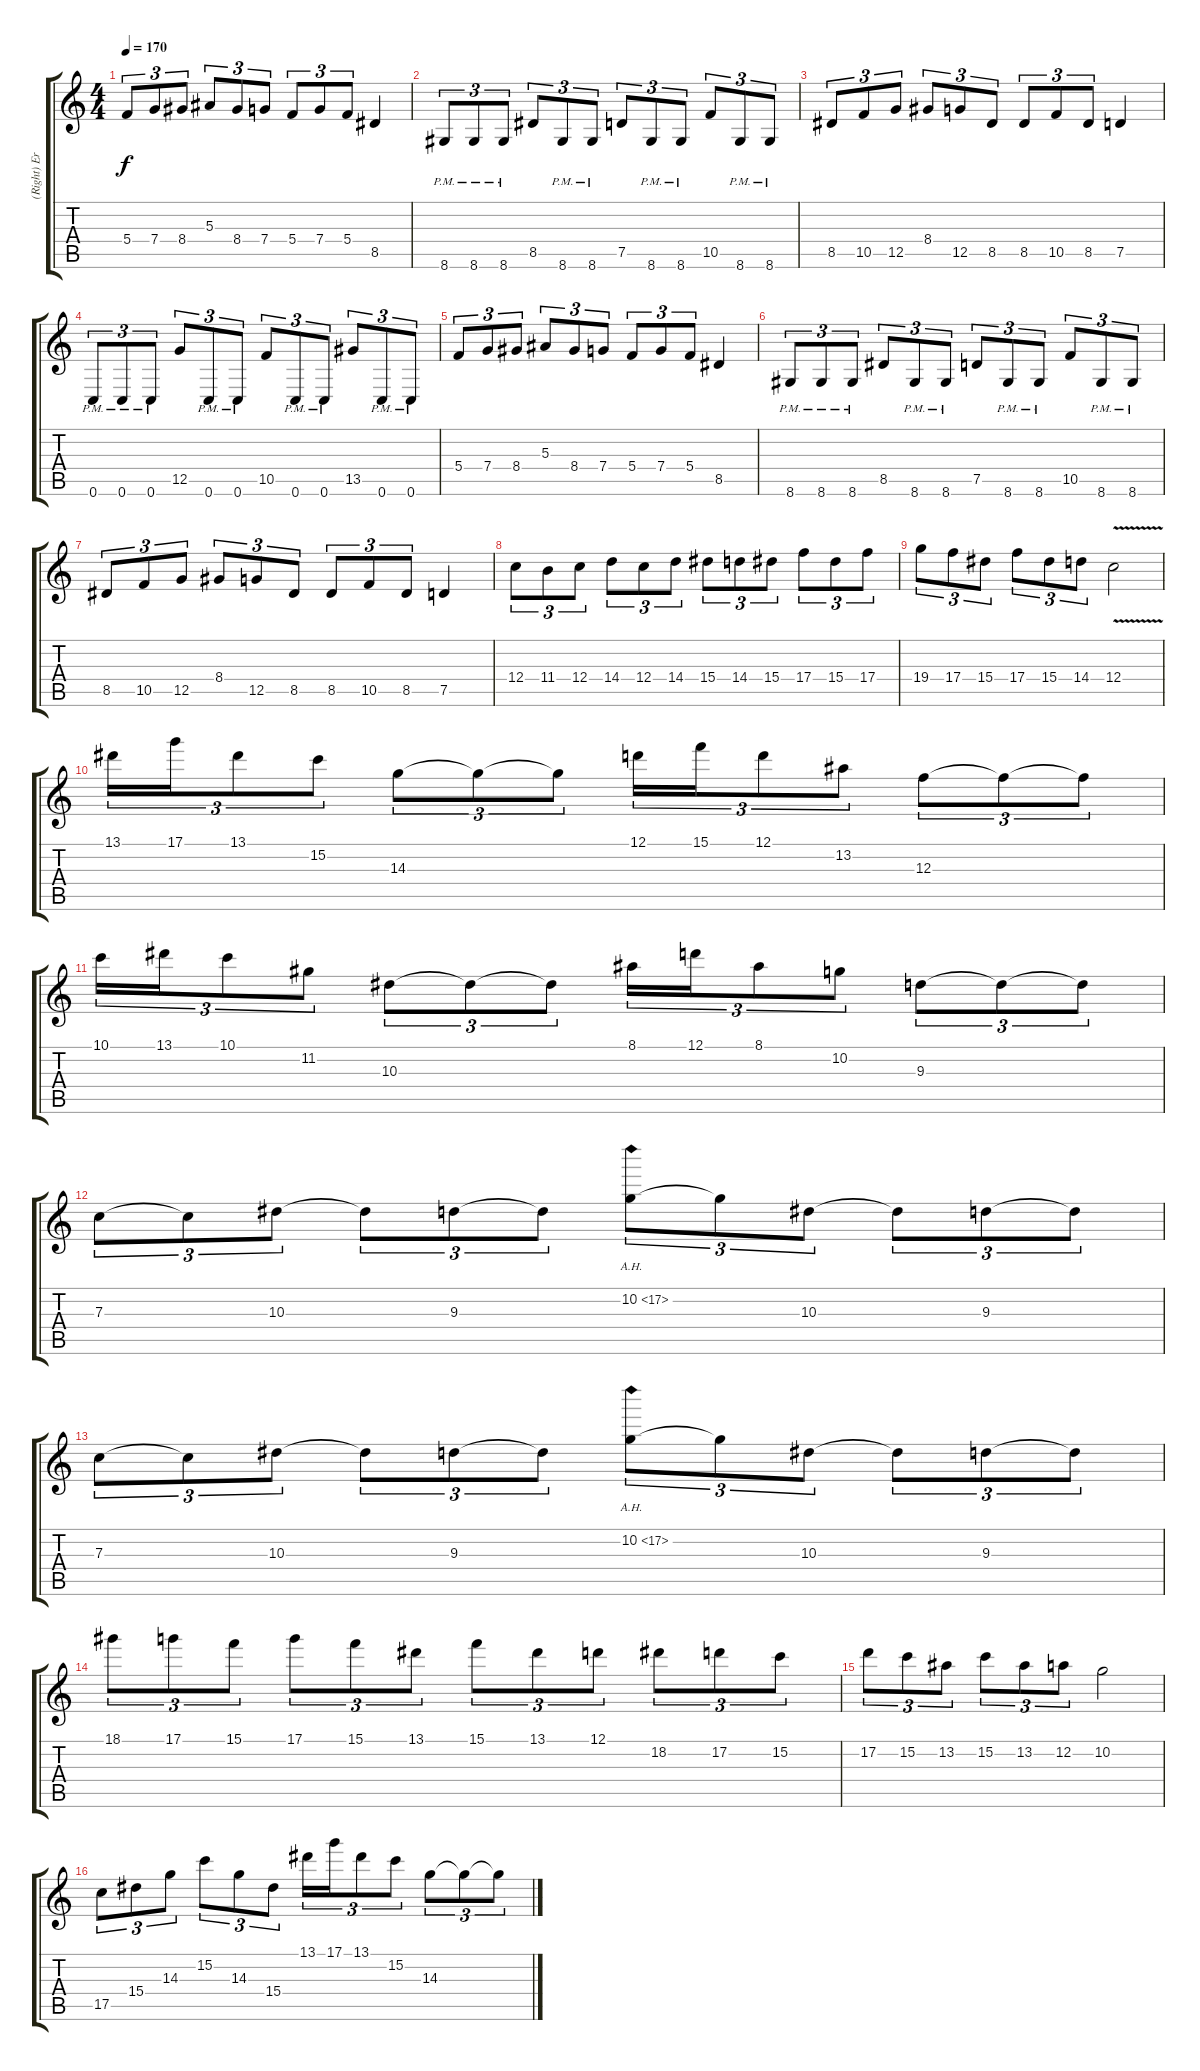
\track ("(Right) Ernie" "(Right) Er") {instrument distortionguitar}
\staff {score tabs}
\tuning (D4 A3 F3 C3 G2 C2) {hide}
\ts (4 4)
\tempo 170
\clef g2
\ks c
5.4.8{tu (3 2) dy f} 7.4.8{tu (3 2)} 8.4.8{tu (3 2)} 5.3.8{tu (3 2)} 8.4.8{tu (3 2)} 7.4.8{tu (3 2)} 5.4.8{tu (3 2)} 7.4.8{tu (3 2)} 5.4.8{tu (3 2)} 8.5.4 |
8.6{pm}.8{tu (3 2)} 8.6{pm}.8{tu (3 2)} 8.6{pm}.8{tu (3 2)} 8.5.8{tu (3 2)} 8.6{pm}.8{tu (3 2)} 8.6{pm}.8{tu (3 2)} 7.5.8{tu (3 2)} 8.6{pm}.8{tu (3 2)} 8.6{pm}.8{tu (3 2)} 10.5.8{tu (3 2)} 8.6{pm}.8{tu (3 2)} 8.6{pm}.8{tu (3 2)} |
8.5.8{tu (3 2)} 10.5.8{tu (3 2)} 12.5.8{tu (3 2)} 8.4.8{tu (3 2)} 12.5.8{tu (3 2)} 8.5.8{tu (3 2)} 8.5.8{tu (3 2)} 10.5.8{tu (3 2)} 8.5.8{tu (3 2)} 7.5.4 |
0.6{pm}.8{tu (3 2)} 0.6{pm}.8{tu (3 2)} 0.6{pm}.8{tu (3 2)} 12.5.8{tu (3 2)} 0.6{pm}.8{tu (3 2)} 0.6{pm}.8{tu (3 2)} 10.5.8{tu (3 2)} 0.6{pm}.8{tu (3 2)} 0.6{pm}.8{tu (3 2)} 13.5.8{tu (3 2)} 0.6{pm}.8{tu (3 2)} 0.6{pm}.8{tu (3 2)} |
5.4.8{tu (3 2)} 7.4.8{tu (3 2)} 8.4.8{tu (3 2)} 5.3.8{tu (3 2)} 8.4.8{tu (3 2)} 7.4.8{tu (3 2)} 5.4.8{tu (3 2)} 7.4.8{tu (3 2)} 5.4.8{tu (3 2)} 8.5.4 |
8.6{pm}.8{tu (3 2)} 8.6{pm}.8{tu (3 2)} 8.6{pm}.8{tu (3 2)} 8.5.8{tu (3 2)} 8.6{pm}.8{tu (3 2)} 8.6{pm}.8{tu (3 2)} 7.5.8{tu (3 2)} 8.6{pm}.8{tu (3 2)} 8.6{pm}.8{tu (3 2)} 10.5.8{tu (3 2)} 8.6{pm}.8{tu (3 2)} 8.6{pm}.8{tu (3 2)} |
8.5.8{tu (3 2)} 10.5.8{tu (3 2)} 12.5.8{tu (3 2)} 8.4.8{tu (3 2)} 12.5.8{tu (3 2)} 8.5.8{tu (3 2)} 8.5.8{tu (3 2)} 10.5.8{tu (3 2)} 8.5.8{tu (3 2)} 7.5.4 |
12.4.8{tu (3 2) volume 16 balance 8 instrument distortionguitar} 11.4.8{tu (3 2)} 12.4.8{tu (3 2)} 14.4.8{tu (3 2)} 12.4.8{tu (3 2)} 14.4.8{tu (3 2)} 15.4.8{tu (3 2)} 14.4.8{tu (3 2)} 15.4.8{tu (3 2)} 17.4.8{tu (3 2)} 15.4.8{tu (3 2)} 17.4.8{tu (3 2)} |
19.4.8{tu (3 2)} 17.4.8{tu (3 2)} 15.4.8{tu (3 2)} 17.4.8{tu (3 2)} 15.4.8{tu (3 2)} 14.4.8{tu (3 2)} 12.4{v}.2 |
13.1.16{tu (3 2)} 17.1.16{tu (3 2)} 13.1.8{tu (3 2)} 15.2.8{tu (3 2)} 14.3.8{tu (3 2)} 14.3{t}.8{tu (3 2)} 14.3{t}.8{tu (3 2)} 12.1.16{tu (3 2)} 15.1.16{tu (3 2)} 12.1.8{tu (3 2)} 13.2.8{tu (3 2)} 12.3.8{tu (3 2)} 12.3{t}.8{tu (3 2)} 12.3{t}.8{tu (3 2)} |
10.1.16{tu (3 2)} 13.1.16{tu (3 2)} 10.1.8{tu (3 2)} 11.2.8{tu (3 2)} 10.3.8{tu (3 2)} 10.3{t}.8{tu (3 2)} 10.3{t}.8{tu (3 2)} 8.1.16{tu (3 2)} 12.1.16{tu (3 2)} 8.1.8{tu (3 2)} 10.2.8{tu (3 2)} 9.3.8{tu (3 2)} 9.3{t}.8{tu (3 2)} 9.3{t}.8{tu (3 2)} |
7.3.8{tu (3 2)} 7.3{t}.8{tu (3 2)} 10.3.8{tu (3 2)} 10.3{t}.8{tu (3 2)} 9.3.8{tu (3 2)} 9.3{t}.8{tu (3 2)} 10.2{ah 7}.8{tu (3 2)} 10.2{t}.8{tu (3 2)} 10.3.8{tu (3 2)} 10.3{t}.8{tu (3 2)} 9.3.8{tu (3 2)} 9.3{t}.8{tu (3 2)} |
7.3.8{tu (3 2)} 7.3{t}.8{tu (3 2)} 10.3.8{tu (3 2)} 10.3{t}.8{tu (3 2)} 9.3.8{tu (3 2)} 9.3{t}.8{tu (3 2)} 10.2{ah 7}.8{tu (3 2)} 10.2{t}.8{tu (3 2)} 10.3.8{tu (3 2)} 10.3{t}.8{tu (3 2)} 9.3.8{tu (3 2)} 9.3{t}.8{tu (3 2)} |
18.1.8{tu (3 2)} 17.1.8{tu (3 2)} 15.1.8{tu (3 2)} 17.1.8{tu (3 2)} 15.1.8{tu (3 2)} 13.1.8{tu (3 2)} 15.1.8{tu (3 2)} 13.1.8{tu (3 2)} 12.1.8{tu (3 2)} 18.2.8{tu (3 2)} 17.2.8{tu (3 2)} 15.2.8{tu (3 2)} |
17.2.8{tu (3 2)} 15.2.8{tu (3 2)} 13.2.8{tu (3 2)} 15.2.8{tu (3 2)} 13.2.8{tu (3 2)} 12.2.8{tu (3 2)} 10.2.2 |
17.5.8{tu (3 2)} 15.4.8{tu (3 2)} 14.3.8{tu (3 2)} 15.2.8{tu (3 2)} 14.3.8{tu (3 2)} 15.4.8{tu (3 2)} 13.1.16{tu (3 2)} 17.1.16{tu (3 2)} 13.1.8{tu (3 2)} 15.2.8{tu (3 2)} 14.3.8{tu (3 2)} 14.3{t}.8{tu (3 2)} 14.3{t}.8{tu (3 2)}
